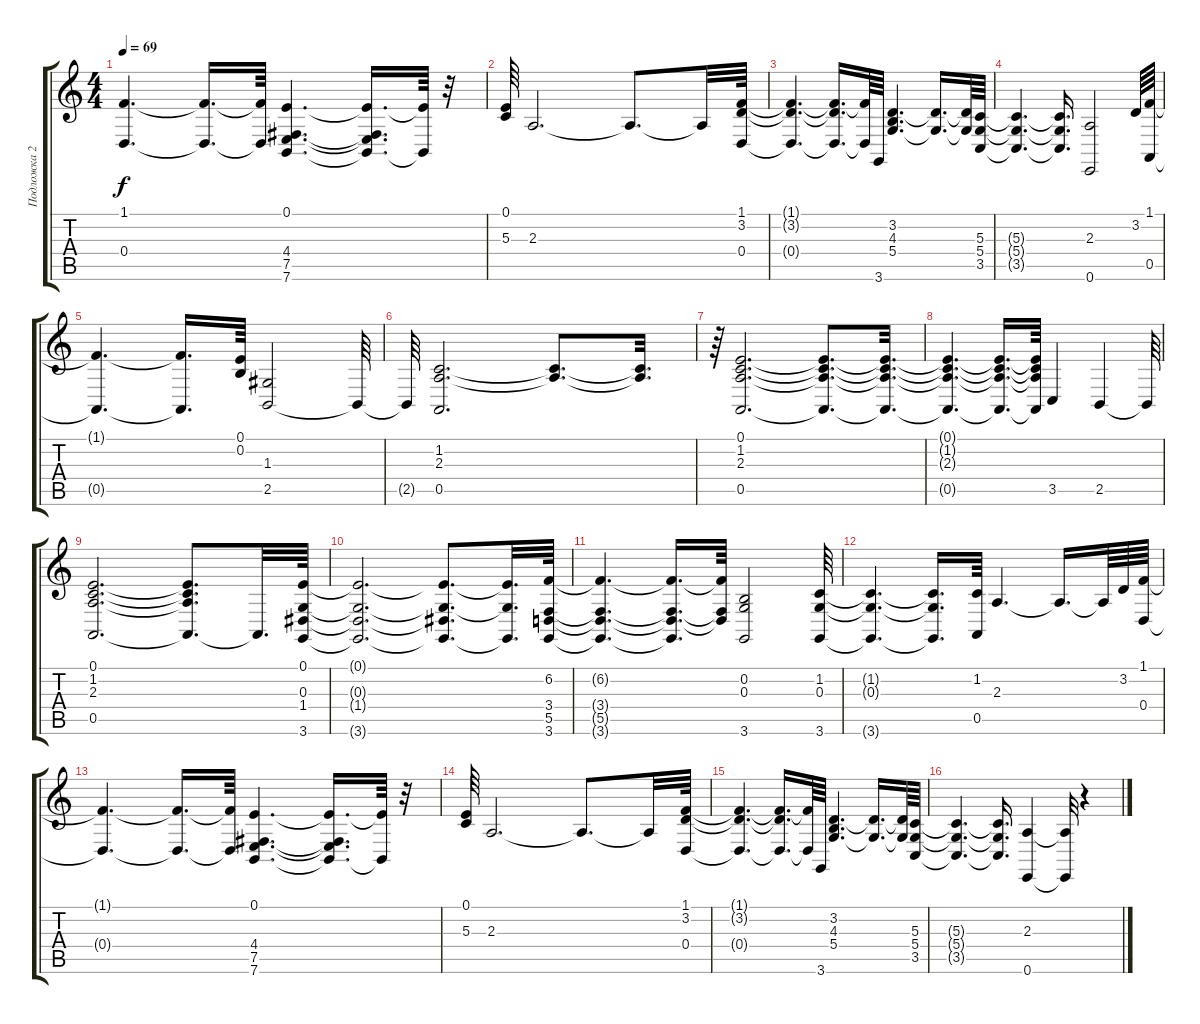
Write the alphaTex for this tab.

\track ("Подложка 2" "Подложка 2") {instrument tremolostrings}
\staff {score tabs}
\tuning (E4 B3 G3 D3 A2 E2) {hide}
\ts (4 4)
\tempo 69
\clef g2
\ks c
(1.1{t} 0.4{t}).4{d dy f} (1.1{t} 0.4{t}).16{d} (1.1{t} 0.4{t}).64 (0.1 4.4 7.5 7.6).4{d} (0.1{t} 4.4{t} 7.5{t} 7.6{t}).16{d} (0.1{t} 7.6{t}).64 r.32 |
(0.1 5.3).64 2.3.2{d} 2.3{t}.8{d} 2.3{t}.32 (1.1 3.2 0.4).64 |
(1.1{t} 3.2{t} 0.4{t}).4{d} (1.1{t} 3.2{t} 0.4{t}).16{d} (1.1{t} 0.4{t}).64 3.6.64 (3.2 4.3 5.4).4{d} (3.2{t} 5.4{t}).16{d} (3.2{t} 5.4{t}).64 (5.3 5.4 3.5).64 |
(5.3{t} 5.4{t} 3.5{t}).4{d} (5.3{t} 5.4{t} 3.5{t}).16{d} (2.3 0.6).2 3.2.64 (1.1 0.5).64 |
(1.1{t} 0.5{t}).4{d} (1.1{t} 0.5{t}).16{d} (0.1 0.2).64 (1.3 2.5).2 2.5{t}.64 |
2.5{t}.64 (1.2 2.3 0.5).2{d} (1.2{t} 2.3{t}).8{d} (1.2{t} 2.3{t}).32{d} |
r.64 (0.1 1.2 2.3 0.5).2{d} (0.1{t} 1.2{t} 2.3{t} 0.5{t}).8{d} (0.1{t} 1.2{t} 2.3{t} 0.5{t}).32{d} |
(0.1{t} 1.2{t} 2.3{t} 0.5{t}).4{d} (0.1{t} 1.2{t} 2.3{t} 0.5{t}).16{d} (0.1{t} 1.2{t} 2.3{t} 0.5{t}).64 3.5.4 2.5.4 2.5{t}.64 |
(0.1 1.2 2.3 0.5).2{d} (0.1{t} 1.2{t} 2.3{t} 0.5{t}).8{d} 0.5{t}.32{d} (0.1 0.3 1.4 3.6).64 |
(0.1{t} 0.3{t} 1.4{t} 3.6{t}).2{d} (0.1{t} 0.3{t} 1.4{t} 3.6{t}).8{d} (0.1{t} 0.3{t} 3.6{t}).32{d} (6.2 3.4 5.5 3.6).64 |
(6.2{t} 3.4{t} 5.5{t} 3.6{t}).4{d} (6.2{t} 3.4{t} 5.5{t} 3.6{t}).16{d} (6.2{t} 3.4{t} 5.5{t}).64 (0.2 0.3 3.6).2 (1.2 0.3 3.6).64 |
(1.2{t} 0.3{t} 3.6{t}).4{d} (1.2{t} 0.3{t} 3.6{t}).16{d} (1.2 0.5).64 2.3.4{d} 2.3{t}.16{d} 2.3{t}.64 3.2.64 (1.1 0.4).64 |
(1.1{t} 0.4{t}).4{d} (1.1{t} 0.4{t}).16{d} (1.1{t} 0.4{t}).64 (0.1 4.4 7.5 7.6).4{d} (0.1{t} 4.4{t} 7.5{t} 7.6{t}).16{d} (0.1{t} 7.6{t}).64 r.32 |
(0.1 5.3).64 2.3.2{d} 2.3{t}.8{d} 2.3{t}.32 (1.1 3.2 0.4).64 |
(1.1{t} 3.2{t} 0.4{t}).4{d} (1.1{t} 3.2{t} 0.4{t}).16{d} (1.1{t} 0.4{t}).64 3.6.64 (3.2 4.3 5.4).4{d} (3.2{t} 5.4{t}).16{d} (3.2{t} 5.4{t}).64 (5.3 5.4 3.5).64 |
(5.3{t} 5.4{t} 3.5{t}).4{d} (5.3{t} 5.4{t} 3.5{t}).16{d} (2.3 0.6).4 (2.3{t} 0.6{t}).32 r.4
